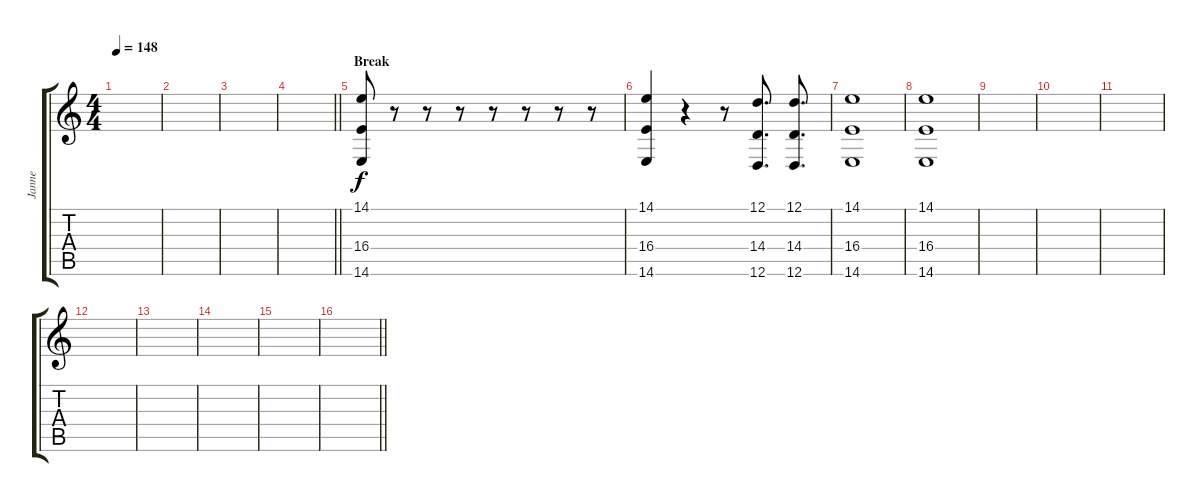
\track ("Janne" "Janne") {instrument stringensemble1}
\staff {score tabs}
\tuning (D4 A3 F3 C3 G2 D2) {hide}
\ts (4 4)
\tempo 148
\clef g2
\ks c
|
|
|
\barLineRight lightlight
|
\section ("" "Break")
(14.1 16.4 14.6).8{volume 12 instrument orchestrahit} r.8 r.8 r.8 r.8 r.8 r.8 r.8 |
(14.1 16.4 14.6).4 r.4 r.8 (12.1 14.4 12.6).8{d} (12.1 14.4 12.6).8{d} |
(14.1 16.4 14.6).1 |
(14.1 16.4 14.6).1 |
|
|
|
|
|
|
|
\barLineRight lightlight
